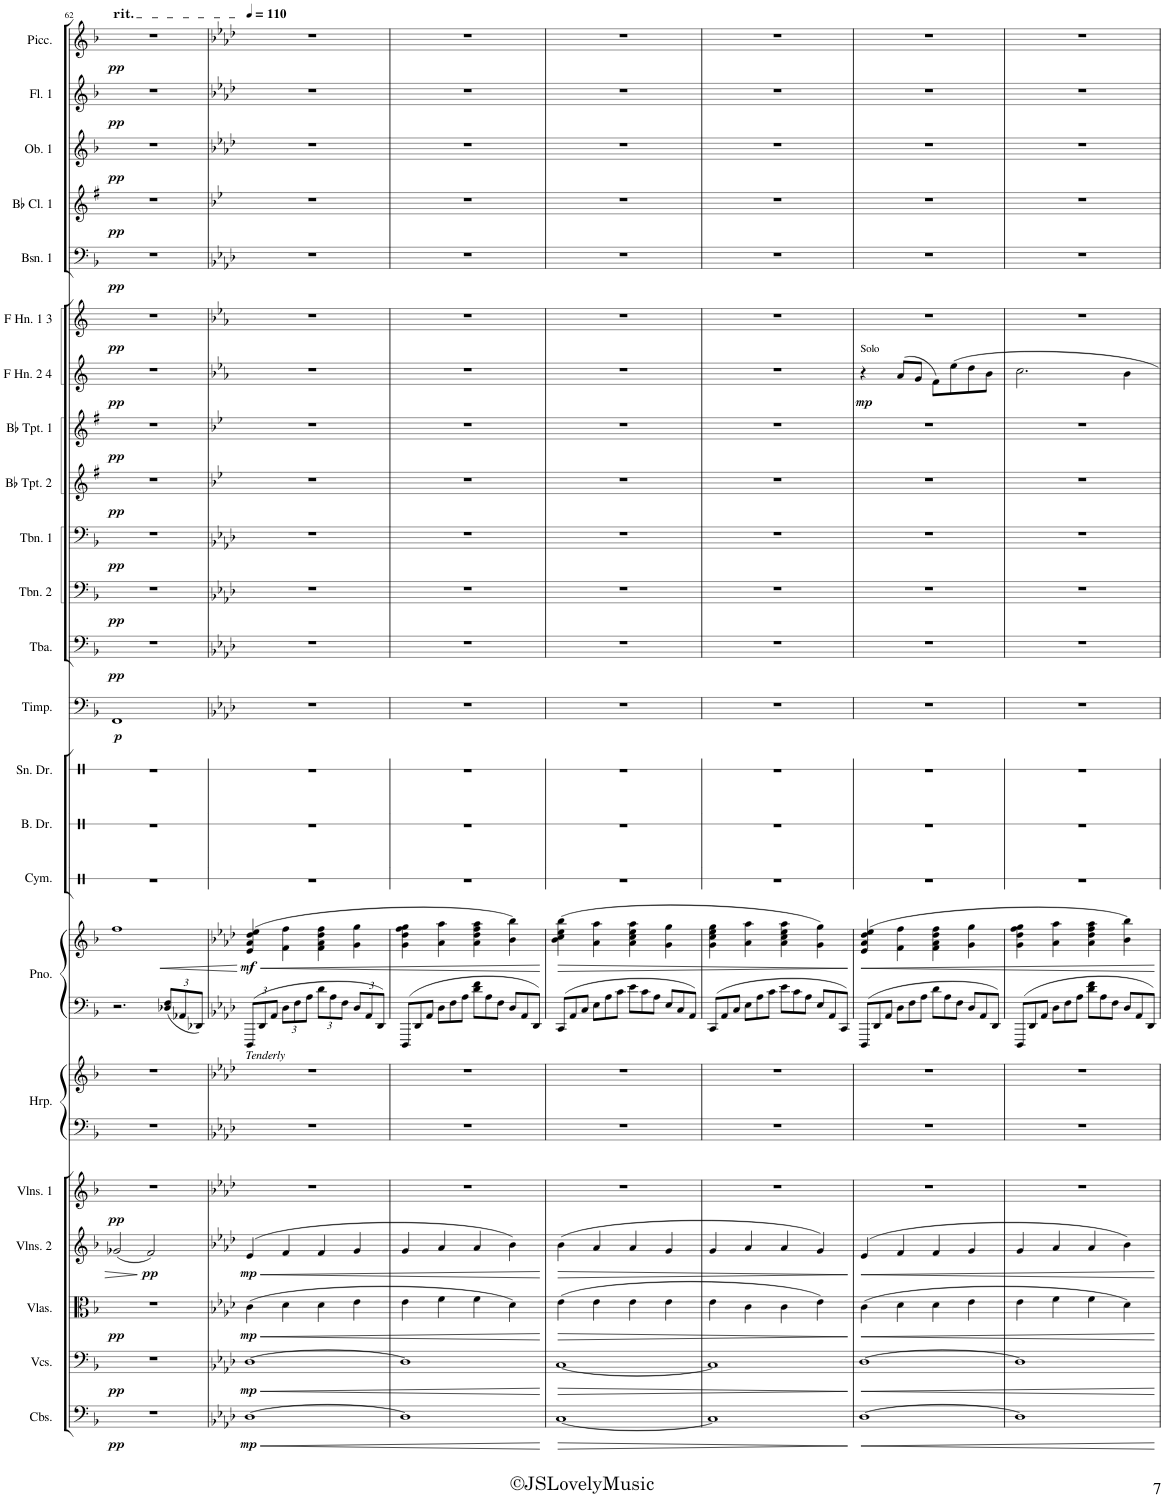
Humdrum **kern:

**kern	**dynam	**kern	**dynam	**kern	**dynam	**kern	**dynam	**kern	**dynam	**kern	**kern	**kern	**kern	**dynam	**kern	**kern	**kern	**kern	**dynam	**kern	**dynam	**kern	**dynam	**kern	**dynam	**kern	**dynam	**kern	**dynam	**kern	**dynam	**kern	**dynam	**kern	**dynam	**kern	**dynam	**kern	**dynam	**kern	**dynam	**kern	**dynam
*part23	*part23	*part22	*part22	*part21	*part21	*part20	*part20	*part19	*part19	*part18	*part18	*part17	*part17	*part17	*part16	*part15	*part14	*part13	*part13	*part12	*part12	*part11	*part11	*part10	*part10	*part9	*part9	*part8	*part8	*part7	*part7	*part6	*part6	*part5	*part5	*part4	*part4	*part3	*part3	*part2	*part2	*part1	*part1
*staff25	*staff25	*staff24	*staff24	*staff23	*staff23	*staff22	*staff22	*staff21	*staff21	*staff20	*staff19	*staff18	*staff17	*staff17/18	*staff16	*staff15	*staff14	*staff13	*staff13	*staff12	*staff12	*staff11	*staff11	*staff10	*staff10	*staff9	*staff9	*staff8	*staff8	*staff7	*staff7	*staff6	*staff6	*staff5	*staff5	*staff4	*staff4	*staff3	*staff3	*staff2	*staff2	*staff1	*staff1
*I"Contrabasses	*	*I"Violoncellos	*	*I"Violas	*	*I"Violins 2	*	*I"Violins 1	*	*I"Harp	*	*I"Piano	*	*	*I"Cymbal	*I"Bass Drum	*I"Snare Drum	*I"Timpani	*	*I"Tuba	*	*I"Trombone 2	*	*I"Trombone 1	*	*I"Bb Trumpet 2	*	*I"Bb Trumpet 1	*	*I"F Horn 2 &amp; 4	*	*I"F Horn 1 &amp; 3	*	*I"Bassoon 1	*	*I"Bb Clarinet 1	*	*I"Oboe 1	*	*I"Flute 1	*	*I"Piccolo	*
*I'Cbs.	*	*I'Vcs.	*	*I'Vlas.	*	*I'Vlns. 2	*	*I'Vlns. 1	*	*I'Hrp.	*	*I'Pno.	*	*	*I'Cym.	*I'B. Dr.	*I'Sn. Dr.	*I'Timp.	*	*I'Tba.	*	*I'Tbn. 2	*	*I'Tbn. 1	*	*I'Bb Tpt. 2	*	*I'Bb Tpt. 1	*	*I'F Hn. 2 4	*	*I'F Hn. 1 3	*	*I'Bsn. 1	*	*I'Bb Cl. 1	*	*I'Ob. 1	*	*I'Fl. 1	*	*I'Picc.	*
!!LO:PB:g=z
*clefF4	*	*clefF4	*	*clefC3	*	*clefG2	*	*clefG2	*	*clefF4	*clefG2	*clefF4	*clefG2	*	*clefX	*clefX	*clefX	*clefF4	*	*clefF4	*	*clefF4	*	*clefF4	*	*clefG2	*	*clefG2	*	*clefG2	*	*clefG2	*	*clefF4	*	*clefG2	*	*clefG2	*	*clefG2	*	*clefG2	*
*Trd7c12	*	*	*	*	*	*	*	*	*	*	*	*	*	*	*	*	*	*	*	*	*	*	*	*	*	*Trd1c2	*	*Trd1c2	*	*Trd4c7	*	*Trd4c7	*	*	*	*Trd1c2	*	*	*	*	*	*Trd-7c-12	*
*k[b-]	*	*k[b-]	*	*k[b-]	*	*k[b-]	*	*k[b-]	*	*k[b-]	*k[b-]	*k[b-]	*k[b-]	*	*k[]	*k[]	*k[]	*k[b-]	*	*k[b-]	*	*k[b-]	*	*k[b-]	*	*k[f#]	*	*k[f#]	*	*k[]	*	*k[]	*	*k[b-]	*	*k[f#]	*	*k[b-]	*	*k[b-]	*	*k[b-]	*
*M4/4	*	*M4/4	*	*M4/4	*	*M4/4	*	*M4/4	*	*M4/4	*M4/4	*M4/4	*M4/4	*	*M4/4	*M4/4	*M4/4	*M4/4	*	*M4/4	*	*M4/4	*	*M4/4	*	*M4/4	*	*M4/4	*	*M4/4	*	*M4/4	*	*M4/4	*	*M4/4	*	*M4/4	*	*M4/4	*	*M4/4	*
=62	=62	=62	=62	=62	=62	=62	=62	=62	=62	=62	=62	=62	=62	=62	=62	=62	=62	=62	=62	=62	=62	=62	=62	=62	=62	=62	=62	=62	=62	=62	=62	=62	=62	=62	=62	=62	=62	=62	=62	=62	=62	=62	=62
!	!	!	!	!	!	!	!	!	!	!	!	!	!	!	!	!	!	!	!	!	!	!	!	!	!	!	!	!	!	!	!	!	!	!	!	!	!	!	!	!	!	!LO:TX:a:t=rit.	!
!	!LO:DY:b	!	!LO:DY:b	!	!LO:DY:b	!	!	!	!LO:DY:b	!	!	!	!	!LO:HP:b	!	!	!	!	!LO:DY:b	!	!LO:DY:b	!	!LO:DY:b	!	!LO:DY:b	!	!LO:DY:b	!	!LO:DY:b	!	!LO:DY:b	!	!LO:DY:b	!	!LO:DY:b	!	!LO:DY:b	!	!LO:DY:b	!	!LO:DY:b	!	!LO:DY:b
1r	pp	1r	pp	1r	pp	(2g-X/	.	1r	pp	1r	1r	2.r	1ff	<	1r	1r	1r	1FF	p	1r	pp	1r	pp	1r	pp	1r	pp	1r	pp	1r	pp	1r	pp	1r	pp	1r	pp	1r	pp	1r	pp	1r	pp
!	!	!	!	!	!	!	!LO:DY:b	!	!	!	!	!	!	!	!	!	!	!	!	!	!	!	!	!	!	!	!	!	!	!	!	!	!	!	!	!	!	!	!	!	!	!	!
.	.	.	.	.	.	2f/)	pp	.	.	.	.	.	.	.	.	.	.	.	.	.	.	.	.	.	.	.	.	.	.	.	.	.	.	.	.	.	.	.	.	.	.	.	.
*	*	*	*	*	*	*	*	*	*	*	*	*Xbrackettup	*	*	*	*	*	*	*	*	*	*	*	*	*	*	*	*	*	*	*	*	*	*	*	*	*	*	*	*	*	*	*
.	.	.	.	.	.	.	.	.	.	.	.	12D-X/ 12F/L	.	.	.	.	.	.	.	.	.	.	.	.	.	.	.	.	.	.	.	.	.	.	.	.	.	.	.	.	.	.	.
.	.	.	.	.	.	.	.	.	.	.	.	12AA-X/	.	.	.	.	.	.	.	.	.	.	.	.	.	.	.	.	.	.	.	.	.	.	.	.	.	.	.	.	.	.	.
.	.	.	.	.	.	.	.	.	.	.	.	12DD-X/J	.	.	.	.	.	.	.	.	.	.	.	.	.	.	.	.	.	.	.	.	.	.	.	.	.	.	.	.	.	.	.
.	.	.	.	.	.	.	.	.	.	.	.	.	.	[	.	.	.	.	.	.	.	.	.	.	.	.	.	.	.	.	.	.	.	.	.	.	.	.	.	.	.	.	.
=63	=63	=63	=63	=63	=63	=63	=63	=63	=63	=63	=63	=63	=63	=63	=63	=63	=63	=63	=63	=63	=63	=63	=63	=63	=63	=63	=63	=63	=63	=63	=63	=63	=63	=63	=63	=63	=63	=63	=63	=63	=63	=63	=63
*k[b-e-a-d-]	*	*k[b-e-a-d-]	*	*k[b-e-a-d-]	*	*k[b-e-a-d-]	*	*k[b-e-a-d-]	*	*k[b-e-a-d-]	*k[b-e-a-d-]	*k[b-e-a-d-]	*k[b-e-a-d-]	*	*	*	*	*k[b-e-a-d-]	*	*k[b-e-a-d-]	*	*k[b-e-a-d-]	*	*k[b-e-a-d-]	*	*k[b-e-]	*	*k[b-e-]	*	*k[b-e-a-]	*	*k[b-e-a-]	*	*k[b-e-a-d-]	*	*k[b-e-]	*	*k[b-e-a-d-]	*	*k[b-e-a-d-]	*	*k[b-e-a-d-]	*
*	*	*	*	*	*	*	*	*	*	*	*	*	*	*	*	*	*	*	*	*	*	*	*	*	*	*	*	*	*	*	*	*	*	*	*	*	*	*	*	*	*	*MM110	*
!	!	!	!	!	!	!	!	!	!	!	!	!LO:TX:b:i:t=Tenderly	!	!	!	!	!	!	!	!	!	!	!	!	!	!	!	!	!	!	!	!	!	!	!	!	!	!	!	!	!	!	!
!	!LO:HP:b	!	!LO:HP:b	!	!LO:HP:b	!	!LO:HP:b	!	!	!	!	!	!	!LO:HP:b	!	!	!	!	!	!	!	!	!	!	!	!	!	!	!	!	!	!	!	!	!	!	!	!	!	!	!	!	!
!	!LO:DY:n=1:b	!	!LO:DY:n=1:b	!	!LO:DY:n=1:b	!	!LO:DY:n=1:b	!	!	!	!	!	!	!LO:DY:n=1:b	!	!	!	!	!	!	!	!	!	!	!	!	!	!	!	!	!	!	!	!	!	!	!	!	!	!	!	!	!
[1D-	< mp	[1D-	< mp	(4c\	< mp	(4e-/	< mp	1r	.	1r	1r	12DDD-/L	(4e-/ 4a-/ 4dd-/ 4ee-/	< mf	1r	1r	1r	1r	.	1r	.	1r	.	1r	.	1r	.	1r	.	1r	.	1r	.	1r	.	1r	.	1r	.	1r	.	1r	.
.	.	.	.	.	.	.	.	.	.	.	.	12DD-/	.	.	.	.	.	.	.	.	.	.	.	.	.	.	.	.	.	.	.	.	.	.	.	.	.	.	.	.	.	.	.
.	.	.	.	.	.	.	.	.	.	.	.	12AA-/J	.	.	.	.	.	.	.	.	.	.	.	.	.	.	.	.	.	.	.	.	.	.	.	.	.	.	.	.	.	.	.
.	.	.	.	4d-\	.	4f/	.	.	.	.	.	12D-\L	4f\ 4ff\	.	.	.	.	.	.	.	.	.	.	.	.	.	.	.	.	.	.	.	.	.	.	.	.	.	.	.	.	.	.
.	.	.	.	.	.	.	.	.	.	.	.	12F\	.	.	.	.	.	.	.	.	.	.	.	.	.	.	.	.	.	.	.	.	.	.	.	.	.	.	.	.	.	.	.
.	.	.	.	.	.	.	.	.	.	.	.	12A-\J	.	.	.	.	.	.	.	.	.	.	.	.	.	.	.	.	.	.	.	.	.	.	.	.	.	.	.	.	.	.	.
.	.	.	.	4d-\	.	4f/	.	.	.	.	.	12d-\L	4f\ 4a-\ 4dd-\ 4ff\	.	.	.	.	.	.	.	.	.	.	.	.	.	.	.	.	.	.	.	.	.	.	.	.	.	.	.	.	.	.
.	.	.	.	.	.	.	.	.	.	.	.	12A-\	.	.	.	.	.	.	.	.	.	.	.	.	.	.	.	.	.	.	.	.	.	.	.	.	.	.	.	.	.	.	.
.	.	.	.	.	.	.	.	.	.	.	.	12F\J	.	.	.	.	.	.	.	.	.	.	.	.	.	.	.	.	.	.	.	.	.	.	.	.	.	.	.	.	.	.	.
.	.	.	.	4e-\	.	4g/	.	.	.	.	.	12D-/L	4g\ 4gg\	.	.	.	.	.	.	.	.	.	.	.	.	.	.	.	.	.	.	.	.	.	.	.	.	.	.	.	.	.	.
.	.	.	.	.	.	.	.	.	.	.	.	12AA-/	.	.	.	.	.	.	.	.	.	.	.	.	.	.	.	.	.	.	.	.	.	.	.	.	.	.	.	.	.	.	.
.	.	.	.	.	.	.	.	.	.	.	.	12DD-/J	.	.	.	.	.	.	.	.	.	.	.	.	.	.	.	.	.	.	.	.	.	.	.	.	.	.	.	.	.	.	.
=64	=64	=64	=64	=64	=64	=64	=64	=64	=64	=64	=64	=64	=64	=64	=64	=64	=64	=64	=64	=64	=64	=64	=64	=64	=64	=64	=64	=64	=64	=64	=64	=64	=64	=64	=64	=64	=64	=64	=64	=64	=64	=64	=64
1D-]	.	1D-]	.	4e-\	.	4g/	.	1r	.	1r	1r	12DDD-/L	4g\ 4dd-\ 4ff\ 4gg\	.	1r	1r	1r	1r	.	1r	.	1r	.	1r	.	1r	.	1r	.	1r	.	1r	.	1r	.	1r	.	1r	.	1r	.	1r	.
.	.	.	.	.	.	.	.	.	.	.	.	12DD-/	.	.	.	.	.	.	.	.	.	.	.	.	.	.	.	.	.	.	.	.	.	.	.	.	.	.	.	.	.	.	.
.	.	.	.	.	.	.	.	.	.	.	.	12AA-/J	.	.	.	.	.	.	.	.	.	.	.	.	.	.	.	.	.	.	.	.	.	.	.	.	.	.	.	.	.	.	.
.	.	.	.	4f\	.	4a-/	.	.	.	.	.	12D-\L	4a-\ 4aa-\	.	.	.	.	.	.	.	.	.	.	.	.	.	.	.	.	.	.	.	.	.	.	.	.	.	.	.	.	.	.
.	.	.	.	.	.	.	.	.	.	.	.	12F\	.	.	.	.	.	.	.	.	.	.	.	.	.	.	.	.	.	.	.	.	.	.	.	.	.	.	.	.	.	.	.
.	.	.	.	.	.	.	.	.	.	.	.	12A-\J	.	.	.	.	.	.	.	.	.	.	.	.	.	.	.	.	.	.	.	.	.	.	.	.	.	.	.	.	.	.	.
.	.	.	.	4f\	.	4a-/	.	.	.	.	.	12d-\ 12f\L	4a-\ 4dd-\ 4ff\ 4aa-\	.	.	.	.	.	.	.	.	.	.	.	.	.	.	.	.	.	.	.	.	.	.	.	.	.	.	.	.	.	.
.	.	.	.	.	.	.	.	.	.	.	.	12A-\	.	.	.	.	.	.	.	.	.	.	.	.	.	.	.	.	.	.	.	.	.	.	.	.	.	.	.	.	.	.	.
.	.	.	.	.	.	.	.	.	.	.	.	12F\J	.	.	.	.	.	.	.	.	.	.	.	.	.	.	.	.	.	.	.	.	.	.	.	.	.	.	.	.	.	.	.
.	.	.	.	4d-\)	.	4b-\)	.	.	.	.	.	12D-/L	4b-\ 4bb-\)	.	.	.	.	.	.	.	.	.	.	.	.	.	.	.	.	.	.	.	.	.	.	.	.	.	.	.	.	.	.
.	.	.	.	.	.	.	.	.	.	.	.	12AA-/	.	.	.	.	.	.	.	.	.	.	.	.	.	.	.	.	.	.	.	.	.	.	.	.	.	.	.	.	.	.	.
.	.	.	.	.	.	.	.	.	.	.	.	12DD-/J	.	.	.	.	.	.	.	.	.	.	.	.	.	.	.	.	.	.	.	.	.	.	.	.	.	.	.	.	.	.	.
.	[	.	[	.	[	.	[	.	.	.	.	.	.	[	.	.	.	.	.	.	.	.	.	.	.	.	.	.	.	.	.	.	.	.	.	.	.	.	.	.	.	.	.
=65	=65	=65	=65	=65	=65	=65	=65	=65	=65	=65	=65	=65	=65	=65	=65	=65	=65	=65	=65	=65	=65	=65	=65	=65	=65	=65	=65	=65	=65	=65	=65	=65	=65	=65	=65	=65	=65	=65	=65	=65	=65	=65	=65
!	!LO:HP:b	!	!LO:HP:b	!	!LO:HP:b	!	!LO:HP:b	!	!	!	!	!	!	!LO:HP:b	!	!	!	!	!	!	!	!	!	!	!	!	!	!	!	!	!	!	!	!	!	!	!	!	!	!	!	!	!
[1C	>	[1C	>	(4e-\	>	(4b-\	>	1r	.	1r	1r	12CC/L	(4b-\ 4cc\ 4ee-\ 4bb-\	>	1r	1r	1r	1r	.	1r	.	1r	.	1r	.	1r	.	1r	.	1r	.	1r	.	1r	.	1r	.	1r	.	1r	.	1r	.
.	.	.	.	.	.	.	.	.	.	.	.	12AA-/	.	.	.	.	.	.	.	.	.	.	.	.	.	.	.	.	.	.	.	.	.	.	.	.	.	.	.	.	.	.	.
.	.	.	.	.	.	.	.	.	.	.	.	12C/J	.	.	.	.	.	.	.	.	.	.	.	.	.	.	.	.	.	.	.	.	.	.	.	.	.	.	.	.	.	.	.
.	.	.	.	4e-\	.	4a-/	.	.	.	.	.	12E-\L	4a-\ 4aa-\	.	.	.	.	.	.	.	.	.	.	.	.	.	.	.	.	.	.	.	.	.	.	.	.	.	.	.	.	.	.
.	.	.	.	.	.	.	.	.	.	.	.	12A-\	.	.	.	.	.	.	.	.	.	.	.	.	.	.	.	.	.	.	.	.	.	.	.	.	.	.	.	.	.	.	.
.	.	.	.	.	.	.	.	.	.	.	.	12c\J	.	.	.	.	.	.	.	.	.	.	.	.	.	.	.	.	.	.	.	.	.	.	.	.	.	.	.	.	.	.	.
.	.	.	.	4e-\	.	4a-/	.	.	.	.	.	12e-\L	4a-\ 4cc\ 4ee-\ 4aa-\	.	.	.	.	.	.	.	.	.	.	.	.	.	.	.	.	.	.	.	.	.	.	.	.	.	.	.	.	.	.
.	.	.	.	.	.	.	.	.	.	.	.	12c\	.	.	.	.	.	.	.	.	.	.	.	.	.	.	.	.	.	.	.	.	.	.	.	.	.	.	.	.	.	.	.
.	.	.	.	.	.	.	.	.	.	.	.	12A-\J	.	.	.	.	.	.	.	.	.	.	.	.	.	.	.	.	.	.	.	.	.	.	.	.	.	.	.	.	.	.	.
.	.	.	.	4e-\	.	4g/	.	.	.	.	.	12E-/L	4g\ 4gg\	.	.	.	.	.	.	.	.	.	.	.	.	.	.	.	.	.	.	.	.	.	.	.	.	.	.	.	.	.	.
.	.	.	.	.	.	.	.	.	.	.	.	12C/	.	.	.	.	.	.	.	.	.	.	.	.	.	.	.	.	.	.	.	.	.	.	.	.	.	.	.	.	.	.	.
.	.	.	.	.	.	.	.	.	.	.	.	12AA-/J	.	.	.	.	.	.	.	.	.	.	.	.	.	.	.	.	.	.	.	.	.	.	.	.	.	.	.	.	.	.	.
=66	=66	=66	=66	=66	=66	=66	=66	=66	=66	=66	=66	=66	=66	=66	=66	=66	=66	=66	=66	=66	=66	=66	=66	=66	=66	=66	=66	=66	=66	=66	=66	=66	=66	=66	=66	=66	=66	=66	=66	=66	=66	=66	=66
1C]	.	1C]	.	4e-\	.	4g/	.	1r	.	1r	1r	12CC/L	4g\ 4cc\ 4ee-\ 4gg\	.	1r	1r	1r	1r	.	1r	.	1r	.	1r	.	1r	.	1r	.	1r	.	1r	.	1r	.	1r	.	1r	.	1r	.	1r	.
.	.	.	.	.	.	.	.	.	.	.	.	12AA-/	.	.	.	.	.	.	.	.	.	.	.	.	.	.	.	.	.	.	.	.	.	.	.	.	.	.	.	.	.	.	.
.	.	.	.	.	.	.	.	.	.	.	.	12C/J	.	.	.	.	.	.	.	.	.	.	.	.	.	.	.	.	.	.	.	.	.	.	.	.	.	.	.	.	.	.	.
.	.	.	.	4c\	.	4a-/	.	.	.	.	.	12E-\L	4a-\ 4aa-\	.	.	.	.	.	.	.	.	.	.	.	.	.	.	.	.	.	.	.	.	.	.	.	.	.	.	.	.	.	.
.	.	.	.	.	.	.	.	.	.	.	.	12A-\	.	.	.	.	.	.	.	.	.	.	.	.	.	.	.	.	.	.	.	.	.	.	.	.	.	.	.	.	.	.	.
.	.	.	.	.	.	.	.	.	.	.	.	12c\J	.	.	.	.	.	.	.	.	.	.	.	.	.	.	.	.	.	.	.	.	.	.	.	.	.	.	.	.	.	.	.
.	.	.	.	4c\	.	4a-/	.	.	.	.	.	12e-\L	4a-\ 4cc\ 4ee-\ 4aa-\	.	.	.	.	.	.	.	.	.	.	.	.	.	.	.	.	.	.	.	.	.	.	.	.	.	.	.	.	.	.
.	.	.	.	.	.	.	.	.	.	.	.	12c\	.	.	.	.	.	.	.	.	.	.	.	.	.	.	.	.	.	.	.	.	.	.	.	.	.	.	.	.	.	.	.
.	.	.	.	.	.	.	.	.	.	.	.	12A-\J	.	.	.	.	.	.	.	.	.	.	.	.	.	.	.	.	.	.	.	.	.	.	.	.	.	.	.	.	.	.	.
.	.	.	.	4e-\)	.	4g/)	.	.	.	.	.	12E-/L	4g\ 4gg\)	.	.	.	.	.	.	.	.	.	.	.	.	.	.	.	.	.	.	.	.	.	.	.	.	.	.	.	.	.	.
.	.	.	.	.	.	.	.	.	.	.	.	12AA-/	.	.	.	.	.	.	.	.	.	.	.	.	.	.	.	.	.	.	.	.	.	.	.	.	.	.	.	.	.	.	.
.	.	.	.	.	.	.	.	.	.	.	.	12CC/J	.	.	.	.	.	.	.	.	.	.	.	.	.	.	.	.	.	.	.	.	.	.	.	.	.	.	.	.	.	.	.
.	]	.	]	.	]	.	]	.	.	.	.	.	.	]	.	.	.	.	.	.	.	.	.	.	.	.	.	.	.	.	.	.	.	.	.	.	.	.	.	.	.	.	.
=67	=67	=67	=67	=67	=67	=67	=67	=67	=67	=67	=67	=67	=67	=67	=67	=67	=67	=67	=67	=67	=67	=67	=67	=67	=67	=67	=67	=67	=67	=67	=67	=67	=67	=67	=67	=67	=67	=67	=67	=67	=67	=67	=67
!	!	!	!	!	!	!	!	!	!	!	!	!	!	!	!	!	!	!	!	!	!	!	!	!	!	!	!	!	!	!LO:TX:a:t=Solo	!	!	!	!	!	!	!	!	!	!	!	!	!
!	!LO:HP:b	!	!LO:HP:b	!	!LO:HP:b	!	!LO:HP:b	!	!	!	!	!	!	!LO:HP:b	!	!	!	!	!	!	!	!	!	!	!	!	!	!	!	!	!LO:DY:b	!	!	!	!	!	!	!	!	!	!	!	!
[1D-	<	[1D-	<	(4c\	<	(4e-/	<	1r	.	1r	1r	12DDD-/L	(4e-/ 4a-/ 4dd-/ 4ee-/	<	1r	1r	1r	1r	.	1r	.	1r	.	1r	.	1r	.	1r	.	4r	mp	1r	.	1r	.	1r	.	1r	.	1r	.	1r	.
.	.	.	.	.	.	.	.	.	.	.	.	12DD-/	.	.	.	.	.	.	.	.	.	.	.	.	.	.	.	.	.	.	.	.	.	.	.	.	.	.	.	.	.	.	.
.	.	.	.	.	.	.	.	.	.	.	.	12AA-/J	.	.	.	.	.	.	.	.	.	.	.	.	.	.	.	.	.	.	.	.	.	.	.	.	.	.	.	.	.	.	.
.	.	.	.	4d-\	.	4f/	.	.	.	.	.	12D-\L	4f\ 4ff\	.	.	.	.	.	.	.	.	.	.	.	.	.	.	.	.	(8a-/L	.	.	.	.	.	.	.	.	.	.	.	.	.
.	.	.	.	.	.	.	.	.	.	.	.	12F\	.	.	.	.	.	.	.	.	.	.	.	.	.	.	.	.	.	.	.	.	.	.	.	.	.	.	.	.	.	.	.
.	.	.	.	.	.	.	.	.	.	.	.	.	.	.	.	.	.	.	.	.	.	.	.	.	.	.	.	.	.	8g/J	.	.	.	.	.	.	.	.	.	.	.	.	.
.	.	.	.	.	.	.	.	.	.	.	.	12A-\J	.	.	.	.	.	.	.	.	.	.	.	.	.	.	.	.	.	.	.	.	.	.	.	.	.	.	.	.	.	.	.
.	.	.	.	4d-\	.	4f/	.	.	.	.	.	12d-\L	4f\ 4a-\ 4dd-\ 4ff\	.	.	.	.	.	.	.	.	.	.	.	.	.	.	.	.	8f\L)	.	.	.	.	.	.	.	.	.	.	.	.	.
.	.	.	.	.	.	.	.	.	.	.	.	12A-\	.	.	.	.	.	.	.	.	.	.	.	.	.	.	.	.	.	.	.	.	.	.	.	.	.	.	.	.	.	.	.
.	.	.	.	.	.	.	.	.	.	.	.	.	.	.	.	.	.	.	.	.	.	.	.	.	.	.	.	.	.	8ee-\	.	.	.	.	.	.	.	.	.	.	.	.	.
.	.	.	.	.	.	.	.	.	.	.	.	12F\J	.	.	.	.	.	.	.	.	.	.	.	.	.	.	.	.	.	.	.	.	.	.	.	.	.	.	.	.	.	.	.
.	.	.	.	4e-\	.	4g/	.	.	.	.	.	12D-/L	4g\ 4gg\	.	.	.	.	.	.	.	.	.	.	.	.	.	.	.	.	8dd\	.	.	.	.	.	.	.	.	.	.	.	.	.
.	.	.	.	.	.	.	.	.	.	.	.	12AA-/	.	.	.	.	.	.	.	.	.	.	.	.	.	.	.	.	.	.	.	.	.	.	.	.	.	.	.	.	.	.	.
.	.	.	.	.	.	.	.	.	.	.	.	.	.	.	.	.	.	.	.	.	.	.	.	.	.	.	.	.	.	8b-\J	.	.	.	.	.	.	.	.	.	.	.	.	.
.	.	.	.	.	.	.	.	.	.	.	.	12DD-/J	.	.	.	.	.	.	.	.	.	.	.	.	.	.	.	.	.	.	.	.	.	.	.	.	.	.	.	.	.	.	.
=68	=68	=68	=68	=68	=68	=68	=68	=68	=68	=68	=68	=68	=68	=68	=68	=68	=68	=68	=68	=68	=68	=68	=68	=68	=68	=68	=68	=68	=68	=68	=68	=68	=68	=68	=68	=68	=68	=68	=68	=68	=68	=68	=68
1D-]	.	1D-]	.	4e-\	.	4g/	.	1r	.	1r	1r	12DDD-/L	4g\ 4dd-\ 4ff\ 4gg\	.	1r	1r	1r	1r	.	1r	.	1r	.	1r	.	1r	.	1r	.	2.cc\	.	1r	.	1r	.	1r	.	1r	.	1r	.	1r	.
.	.	.	.	.	.	.	.	.	.	.	.	12DD-/	.	.	.	.	.	.	.	.	.	.	.	.	.	.	.	.	.	.	.	.	.	.	.	.	.	.	.	.	.	.	.
.	.	.	.	.	.	.	.	.	.	.	.	12AA-/J	.	.	.	.	.	.	.	.	.	.	.	.	.	.	.	.	.	.	.	.	.	.	.	.	.	.	.	.	.	.	.
.	.	.	.	4f\	.	4a-/	.	.	.	.	.	12D-\L	4a-\ 4aa-\	.	.	.	.	.	.	.	.	.	.	.	.	.	.	.	.	.	.	.	.	.	.	.	.	.	.	.	.	.	.
.	.	.	.	.	.	.	.	.	.	.	.	12F\	.	.	.	.	.	.	.	.	.	.	.	.	.	.	.	.	.	.	.	.	.	.	.	.	.	.	.	.	.	.	.
.	.	.	.	.	.	.	.	.	.	.	.	12A-\J	.	.	.	.	.	.	.	.	.	.	.	.	.	.	.	.	.	.	.	.	.	.	.	.	.	.	.	.	.	.	.
.	.	.	.	4f\	.	4a-/	.	.	.	.	.	12d-\ 12f\L	4a-\ 4dd-\ 4ff\ 4aa-\	.	.	.	.	.	.	.	.	.	.	.	.	.	.	.	.	.	.	.	.	.	.	.	.	.	.	.	.	.	.
.	.	.	.	.	.	.	.	.	.	.	.	12A-\	.	.	.	.	.	.	.	.	.	.	.	.	.	.	.	.	.	.	.	.	.	.	.	.	.	.	.	.	.	.	.
.	.	.	.	.	.	.	.	.	.	.	.	12F\J	.	.	.	.	.	.	.	.	.	.	.	.	.	.	.	.	.	.	.	.	.	.	.	.	.	.	.	.	.	.	.
.	.	.	.	4d-\)	.	4b-\)	.	.	.	.	.	12D-/L	4b-\ 4bb-\)	.	.	.	.	.	.	.	.	.	.	.	.	.	.	.	.	4b-\	.	.	.	.	.	.	.	.	.	.	.	.	.
.	.	.	.	.	.	.	.	.	.	.	.	12AA-/	.	.	.	.	.	.	.	.	.	.	.	.	.	.	.	.	.	.	.	.	.	.	.	.	.	.	.	.	.	.	.
.	.	.	.	.	.	.	.	.	.	.	.	12DD-/J	.	.	.	.	.	.	.	.	.	.	.	.	.	.	.	.	.	.	.	.	.	.	.	.	.	.	.	.	.	.	.
.	[	.	[	.	[	.	[	.	.	.	.	.	.	[	.	.	.	.	.	.	.	.	.	.	.	.	.	.	.	.	.	.	.	.	.	.	.	.	.	.	.	.	.
=	=	=	=	=	=	=	=	=	=	=	=	=	=	=	=	=	=	=	=	=	=	=	=	=	=	=	=	=	=	=	=	=	=	=	=	=	=	=	=	=	=	=	=
*-	*-	*-	*-	*-	*-	*-	*-	*-	*-	*-	*-	*-	*-	*-	*-	*-	*-	*-	*-	*-	*-	*-	*-	*-	*-	*-	*-	*-	*-	*-	*-	*-	*-	*-	*-	*-	*-	*-	*-	*-	*-	*-	*-
